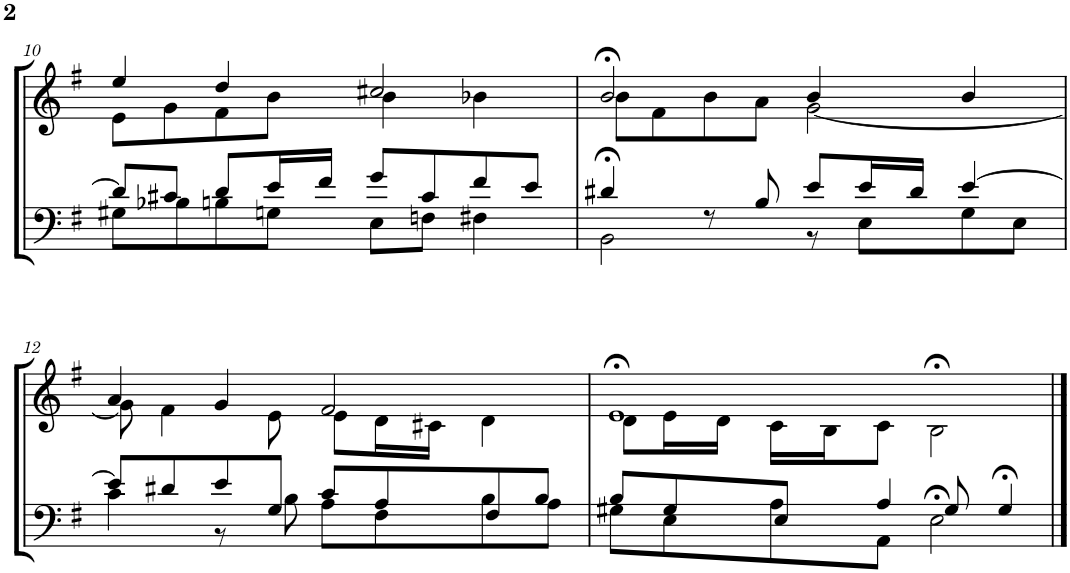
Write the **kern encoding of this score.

**kern	**kern
*part2	*part1
*staff2	*staff1
*I"Tenor/Baß	*I"Sopran/Alt
!!LO:PB:g=z
*clefF4	*clefG2
*k[f#]	*k[f#]
*M4/4	*M4/4
=10	=10
*^	*^
8d/L]	8G#X\L	4ee/	8e\L
8c#X/J	8B-X\	.	8g\
8d/L	8Bn\	4dd/	8f#\
16e/L	8Gn\J	.	8b\J
16f#/JJ	.	.	.
8g/L	8E\L	2cc#X/	4b\
8c#/	8Fn\J	.	.
8f#/	4F#X\	.	4b-X\
8e/J	.	.	.
=11	=11	=11	=11
4d#X/	2BB>\	2b>/	8b\L
.	.	.	8f#\
8r	.	.	8b\
8B/	.	.	8a\J
8e/L	8r	4b/	[2g\
16e/L	8E\L	.	.
16d#/JJ	.	.	.
[4e/	8G\	4b/	.
.	8E\J	.	.
!!LO:LB:g=z	!!
=12	=12	=12	=12
8e/L]	4c\	4a/	8g\]
8d#X/	.	.	4f#\
8e/	8r	4g/	.
8G/J	8B\	.	8e\
8c/L	8A\L	2f#/	8e\L
8A/	8F#\	.	16d\L
.	.	.	16c#X\JJ
8F#/	8B\	.	4d\
8B/J	8A\J	.	.
=13	=13	=13	=13
8B/L	8G#X\L	1e>	8d\L
8G#/	8E\	.	16e\L
.	.	.	16d\JJ
8E/J	8A\	.	16c\LL
.	.	.	16B\J
4A/	8AA\J	.	8c\J
.	2E>\	.	2B>\
8G#/	.	.	.
4G#>/	.	.	.
*v	*v	*	*
*	*v	*v
==	==
*-	*-
